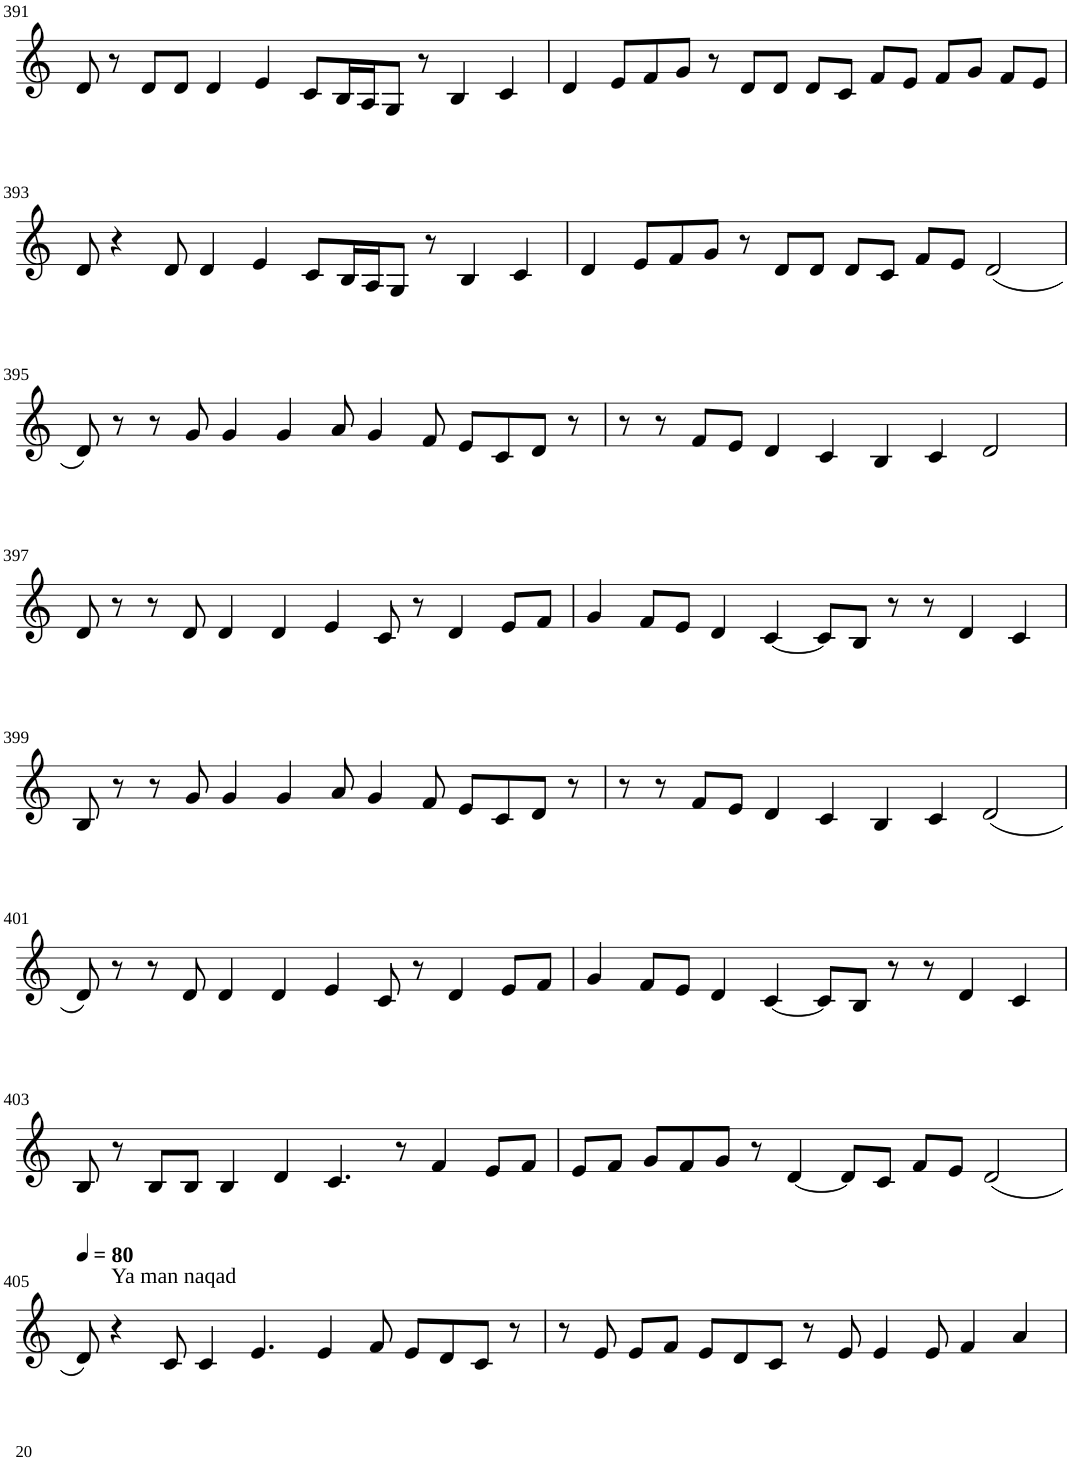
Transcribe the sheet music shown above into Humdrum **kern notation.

**kern
*part1
*staff1
*I"Violin
!!LO:PB:g=z
*clefG2
*k[]
*M8/4
=391
8d/
8r
8d/L
8d/J
4d/
4e/
8c/L
16B/L
16A/J
8G/J
8r
4B/
4c/
=392
4d/
8e/L
8f/
8g/J
8r
8d/L
8d/J
8d/L
8c/J
8f/L
8e/J
8f/L
8g/J
8f/L
8e/J
!!LO:LB:g=z
=393
8d/
4r
8d/
4d/
4e/
8c/L
16B/L
16A/J
8G/J
8r
4B/
4c/
=394
4d/
8e/L
8f/
8g/J
8r
8d/L
8d/J
8d/L
8c/J
8f/L
8e/J
(2d/
!!LO:LB:g=z
=395
8d/)
8r
8r
8g/
4g/
4g/
8a/
4g/
8f/
8e/L
8c/
8d/J
8r
=396
8r
8r
8f/L
8e/J
4d/
4c/
4B/
4c/
2d/
!!LO:LB:g=z
=397
8d/
8r
8r
8d/
4d/
4d/
4e/
8c/
8r
4d/
8e/L
8f/J
=398
4g/
8f/L
8e/J
4d/
[4c/
8c/L]
8B/J
8r
8r
4d/
4c/
!!LO:LB:g=z
=399
8B/
8r
8r
8g/
4g/
4g/
8a/
4g/
8f/
8e/L
8c/
8d/J
8r
=400
8r
8r
8f/L
8e/J
4d/
4c/
4B/
4c/
(2d/
!!LO:LB:g=z
=401
8d/)
8r
8r
8d/
4d/
4d/
4e/
8c/
8r
4d/
8e/L
8f/J
=402
4g/
8f/L
8e/J
4d/
[4c/
8c/L]
8B/J
8r
8r
4d/
4c/
!!LO:LB:g=z
=403
8B/
8r
8B/L
8B/J
4B/
4d/
4.c/
8r
4f/
8e/L
8f/J
=404
8e/L
8f/J
8g/L
8f/
8g/J
8r
[4d/
8d/L]
8c/J
8f/L
8e/J
(2d/
!!LO:LB:g=z
=405
*MM80
8d/)
!LO:TX:a:t=Ya man naqad
4r
8c/
4c/
4.e/
4e/
8f/
8e/L
8d/
8c/J
8r
=406
8r
8e/
8e/L
8f/J
8e/L
8d/
8c/J
8r
8e/
4e/
8e/
4f/
4a/
=
*-
